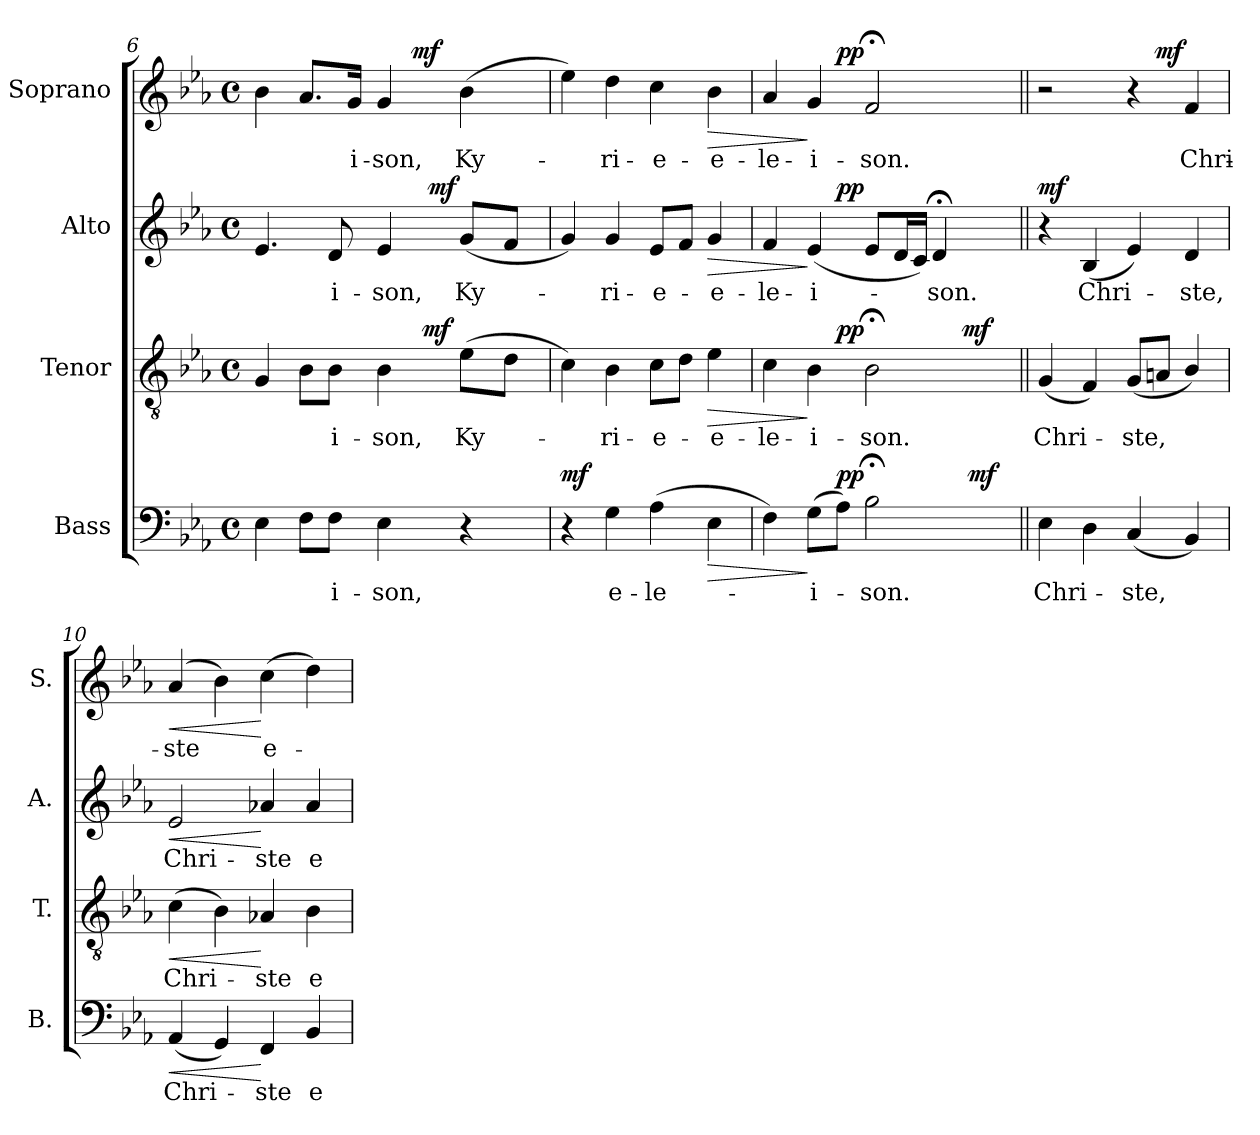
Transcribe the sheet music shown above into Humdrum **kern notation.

**kern	**text	**dynam	**kern	**text	**dynam	**kern	**text	**dynam	**kern	**text	**dynam
*part4	*part4	*part4	*part3	*part3	*part3	*part2	*part2	*part2	*part1	*part1	*part1
*staff4	*staff4	*staff4	*staff3	*staff3	*staff3	*staff2	*staff2	*staff2	*staff1	*staff1	*staff1
*I"Bass	*	*	*I"Tenor	*	*	*I"Alto	*	*	*I"Soprano	*	*
*I'B.	*	*	*I'T.	*	*	*I'A.	*	*	*I'S.	*	*
!!LO:LB:g=z
*clefF4	*	*	*clefGv2	*	*	*clefG2	*	*	*clefG2	*	*
*	*	*	*ITrd7c12	*	*	*	*	*	*	*	*
*k[b-e-a-]	*	*	*k[b-e-a-]	*	*	*k[b-e-a-]	*	*	*k[b-e-a-]	*	*
*E-:	*	*	*E-:	*	*	*E-:	*	*	*E-:	*	*
*M4/4	*	*	*M4/4	*	*	*M4/4	*	*	*M4/4	*	*
*met(c)	*	*	*met(c)	*	*	*met(c)	*	*	*met(c)	*	*
=6	=6	=6	=6	=6	=6	=6	=6	=6	=6	=6	=6
*	*	*	*^	*	*	*^	*	*	*^	*	*
4E-i\	.	.	4GGi/	2ryy	.	.	4.e-i/	2ryy	.	.	4b-i\	2ryy	.	.
8Fi\L	.	.	8BB-i\L	.	.	.	.	.	.	.	8.a-i/L	.	.	.
!	!LO:LY:b:color=#000000	!	!	!	!	!	!	!	!	!	!	!	!	!
!	!	!	!	!	!LO:LY:b:color=#000000	!	!	!	!	!	!	!	!	!
!	!	!	!	!	!	!	!	!	!LO:LY:b:color=#000000	!	!	!	!	!
8Fi\J	-i-	.	8BB-i\J	.	-i-	.	8di/	.	-i-	.	.	.	.	.
!	!	!	!	!	!	!	!	!	!	!	!	!	!LO:LY:b:color=#000000	!
.	.	.	.	.	.	.	.	.	.	.	16gi/Jk	.	-i-	.
!	!LO:LY:b:color=#000000	!	!	!	!	!	!	!	!	!	!	!	!	!
!	!	!	!	!	!LO:LY:b:color=#000000	!	!	!	!	!	!	!	!	!
!	!	!	!	!	!	!	!	!	!LO:LY:b:color=#000000	!	!	!	!	!
!	!	!	!	!	!	!	!	!	!	!	!	!	!LO:LY:b:color=#000000	!
4E-i\	-son,	.	4BB-i\	16ryy	-son,	.	4e-i/	16ryy	-son,	.	4gi/	16ryy	-son,	.
.	.	.	.	32ryy	.	.	.	32ryy	.	.	.	64ryy	.	.
.	.	.	.	.	.	.	.	.	.	.	.	128...ryy	.	.
.	.	.	.	.	.	.	.	.	.	.	.	4ryy	.	mf
.	.	.	.	128ryy	.	.	.	64ryy	.	.	.	.	.	.
.	.	.	.	256ryy	.	.	.	.	.	.	.	.	.	.
.	.	.	.	1024ryy	.	.	.	.	.	.	.	.	.	.
.	.	.	.	4ryy	.	mf	.	.	.	.	.	.	.	.
.	.	.	.	.	.	.	.	256ryy	.	.	.	.	.	.
.	.	.	.	.	.	.	.	4ryy	.	mf	.	.	.	.
!	!	!	!	!	!LO:LY:b:color=#000000	!	!	!	!	!	!	!	!	!
!	!	!	!	!	!	!	!	!	!LO:LY:b:color=#000000	!	!	!	!	!
!	!	!	!	!	!	!	!	!	!	!	!	!	!LO:LY:b:color=#000000	!
4r	.	.	(8E-i\L	.	Ky-	.	(8gi/L	.	Ky-	.	(4b-i\	.	Ky-	.
.	.	.	.	.	.	.	.	.	.	.	.	8ryy	.	.
.	.	.	.	8ryy	.	.	.	.	.	.	.	.	.	.
.	.	.	.	.	.	.	.	8ryy	.	.	.	.	.	.
.	.	.	8Di\J	.	.	.	8fi/J	.	.	.	.	.	.	.
.	.	.	.	.	.	.	.	.	.	.	.	32ryy	.	.
.	.	.	.	64ryy	.	.	.	.	.	.	.	.	.	.
.	.	.	.	.	.	.	.	128.ryy	.	.	.	.	.	.
.	.	.	.	512.ryy	.	.	.	.	.	.	.	.	.	.
.	.	.	.	.	.	.	.	.	.	.	.	1024ryy	.	.
*	*	*	*v	*v	*	*	*	*	*	*	*v	*v	*	*
*	*	*	*	*	*	*v	*v	*	*	*	*	*
=7	=7	=7	=7	=7	=7	=7	=7	=7	=7	=7	=7
4r	.	mf	4Ci\)	.	.	4gi/)	.	.	4ee-i\)	.	.
!	!LO:LY:b:color=#000000	!	!	!	!	!	!	!	!	!	!
!	!	!	!	!LO:LY:b:color=#000000	!	!	!	!	!	!	!
!	!	!	!	!	!	!	!LO:LY:b:color=#000000	!	!	!	!
!	!	!	!	!	!	!	!	!	!	!LO:LY:b:color=#000000	!
4Gi\	e-	.	4BB-i\	-ri-	.	4gi/	-ri-	.	4ddi\	-ri-	.
!	!LO:LY:b:color=#000000	!	!	!	!	!	!	!	!	!	!
!	!	!	!	!LO:LY:b:color=#000000	!	!	!	!	!	!	!
!	!	!	!	!	!	!	!LO:LY:b:color=#000000	!	!	!	!
!	!	!	!	!	!	!	!	!	!	!LO:LY:b:color=#000000	!
(4A-i\	-le-	.	8Ci\L	-e-	.	8e-i/L	-e-	.	4cci\	-e-	.
.	.	.	8Di\J	.	.	8fi/J	.	.	.	.	.
!	!	!LO:HP:b	!	!	!	!	!	!	!	!	!
!	!	!	!	!LO:LY:b:color=#000000	!LO:HP:b	!	!	!	!	!	!
!	!	!	!	!	!	!	!LO:LY:b:color=#000000	!LO:HP:b	!	!	!
!	!	!	!	!	!	!	!	!	!	!LO:LY:b:color=#000000	!LO:HP:b
4E-i\	.	>	4E-i\	-e-	>	4gi/	-e-	>	4b-i\	-e-	>
=8	=8	=8	=8	=8	=8	=8	=8	=8	=8	=8	=8
!	!	!	!	!LO:LY:b:color=#000000	!	!	!	!	!	!	!
!	!	!	!	!	!	!	!LO:LY:b:color=#000000	!	!	!	!
!	!	!	!	!	!	!	!	!	!LO:TX:a:i:t=ritard.	!	!
!	!	!	!	!	!	!LO:TX:a:i:t=ritard.	!	!	!	!	!
!	!	!	!LO:TX:a:i:t=ritard.	!	!	!	!	!	!	!	!
!LO:TX:a:i:t=ritard.	!	!	!	!	!	!	!	!	!	!	!
!	!	!	!	!	!	!	!	!	!	!LO:LY:b:color=#000000	!
*^	*	*	*^	*	*	*^	*	*	*^	*	*
*	*	*	*	*	*^	*	*	*	*	*	*	*	*	*	*
4Fi\)	2ryy	.	.	4Ci\	4.ryy	2ryy	-le-	.	4fi/	4.ryy	-le-	.	4a-i/	4.ryy	-le-	.
!	!	!LO:LY:b:color=#000000	!	!	!	!	!	!	!	!	!	!	!	!	!	!
!	!	!	!	!	!	!	!LO:LY:b:color=#000000	!	!	!	!	!	!	!	!	!
!	!	!	!	!	!	!	!	!	!	!	!LO:LY:b:color=#000000	!	!	!	!	!
!	!	!	!	!	!	!	!	!	!	!	!	!	!	!	!LO:LY:b:color=#000000	!
(8Gi\L	.	-i-	]	4BB-i\	.	.	-i-	]	(4e-i/	.	-i-	]	4gi/	.	-i-	]
8A-i\J)	.	.	pp	.	2ryy	.	.	pp	.	2ryy	.	pp	.	2ryy	.	pp
!	!	!LO:LY:b:color=#000000	!	!	!	!	!	!	!	!	!	!	!	!	!	!
!	!	!	!	!	!	!	!LO:LY:b:color=#000000	!	!	!	!	!	!	!	!	!
!	!	!	!	!	!	!	!	!	!	!	!	!	!	!	!LO:LY:b:color=#000000	!
2B-;i\	4ryy	-son.	.	2BB-;i\	.	4ryy	-son.	.	8e-i/L	.	.	.	2f;i/	.	-son.	.
.	.	.	.	.	.	.	.	.	16di/L	.	.	.	.	.	.	.
.	.	.	.	.	.	.	.	.	16ci/JJ)	.	.	.	.	.	.	.
!	!	!	!	!	!	!	!	!	!	!	!LO:LY:b:color=#000000	!	!	!	!	!
.	8ryy	.	.	.	.	8ryy	.	.	4d;i/	.	-son.	.	.	.	.	.
.	128ryy	.	.	.	8ryy	512ryy	.	.	.	8ryy	.	.	.	8ryy	.	.
.	.	.	.	.	.	16ryy	.	mf	.	.	.	.	.	.	.	.
.	1024ryy	.	.	.	.	.	.	.	.	.	.	.	.	.	.	.
.	16ryy	.	mf	.	.	.	.	.	.	.	.	.	.	.	.	.
.	.	.	.	.	.	32ryy	.	.	.	.	.	.	.	.	.	.
.	32ryy	.	.	.	.	.	.	.	.	.	.	.	.	.	.	.
.	.	.	.	.	.	64...ryy	.	.	.	.	.	.	.	.	.	.
.	64ryy	.	.	.	.	.	.	.	.	.	.	.	.	.	.	.
.	256..ryy	.	.	.	.	.	.	.	.	.	.	.	.	.	.	.
*v	*v	*	*	*	*	*	*	*	*v	*v	*	*	*	*	*	*
*	*	*	*v	*v	*v	*	*	*	*	*	*	*	*	*
=9||	=9||	=9||	=9||	=9||	=9||	=9||	=9||	=9||	=9||	=9||	=9||	=9||
*^	*	*	*^	*	*	*^	*	*	*	*	*	*
*	*	*	*	*	*^	*	*	*	*	*	*	*	*	*	*
!	!	!LO:LY:b:color=#000000	!	!	!	!	!	!	!	!	!	!	!	!	!	!
*v	*v	*	*	*	*	*	*	*	*v	*v	*	*	*	*	*	*
*	*	*	*v	*v	*v	*	*	*	*	*	*	*	*	*
*^	*	*	*^	*	*	*^	*	*	*	*	*	*
*	*	*	*	*	*^	*	*	*	*	*	*	*	*	*	*
!	!	!	!	!	!	!	!LO:LY:b:color=#000000	!	!	!	!	!	!	!	!	!
*v	*v	*	*	*	*	*	*	*	*v	*v	*	*	*	*	*	*
*	*	*	*v	*v	*v	*	*	*	*	*	*	*	*	*
4E-i\	Chri-	.	(4GGi/	Chri-	.	4r	.	mf	2r	2ryy	.	.
!	!	!	!	!	!	!	!LO:LY:b:color=#000000	!	!	!	!	!
4Di\	.	.	4FFi/)	.	.	(4B-i/	Chri-	.	.	.	.	.
!	!LO:LY:b:color=#000000	!	!	!	!	!	!	!	!	!	!	!
!	!	!	!	!LO:LY:b:color=#000000	!	!	!	!	!	!	!	!
(4Ci/	-ste,	.	(8GGi/L	-ste,	.	4e-i/)	.	.	4r	8ryy	.	.
.	.	.	8AAni/J	.	.	.	.	.	.	4.ryy	.	mf
!	!	!	!	!	!	!	!LO:LY:b:color=#000000	!	!	!	!	!
!	!	!	!	!	!	!	!	!	!	!	!LO:LY:b:color=#000000	!
4BB-i/)	.	.	4BB-i/)	.	.	4di/	-ste,	.	4fi/	.	Chri-	.
*	*	*	*	*	*	*	*	*	*v	*v	*	*
=10	=10	=10	=10	=10	=10	=10	=10	=10	=10	=10	=10
*	*	*	*	*	*	*	*	*	*^	*	*
!	!LO:LY:b:color=#000000	!LO:HP:b	!	!	!	!	!	!	!	!	!	!
*	*	*	*	*	*	*	*	*	*v	*v	*	*
*	*	*	*	*	*	*	*	*	*^	*	*
!	!	!	!	!LO:LY:b:color=#000000	!LO:HP:b	!	!	!	!	!	!	!
*	*	*	*	*	*	*	*	*	*v	*v	*	*
*	*	*	*	*	*	*	*	*	*^	*	*
!	!	!	!	!	!	!	!LO:LY:b:color=#000000	!LO:HP:b	!	!	!	!
*	*	*	*	*	*	*	*	*	*v	*v	*	*
*	*	*	*	*	*	*	*	*	*^	*	*
!	!	!	!	!	!	!	!	!	!	!	!LO:LY:b:color=#000000	!LO:HP:b
*	*	*	*	*	*	*	*	*	*v	*v	*	*
(4AA-i/	Chri-	<	(4Ci\	Chri-	<	2e-i/	Chri-	<	(4a-i/	-ste	<
4GGi/)	.	.	4BB-i\)	.	.	.	.	.	4b-i\)	.	.
!	!LO:LY:b:color=#000000	!	!	!	!	!	!	!	!	!	!
!	!	!	!	!LO:LY:b:color=#000000	!	!	!	!	!	!	!
!	!	!	!	!	!	!	!LO:LY:b:color=#000000	!	!	!	!
!	!	!	!	!	!	!	!	!	!	!LO:LY:b:color=#000000	!
4FFi/	-ste	[	4AA-Xi/	-ste	[	4a-Xi/	-ste	[	(4cci\	e-	[
!	!LO:LY:b:color=#000000	!	!	!	!	!	!	!	!	!	!
!	!	!	!	!LO:LY:b:color=#000000	!	!	!	!	!	!	!
!	!	!	!	!	!	!	!LO:LY:b:color=#000000	!	!	!	!
4BB-i/	e-	.	4BB-i\	e-	.	4a-i/	e-	.	4ddi\)	.	.
=	=	=	=	=	=	=	=	=	=	=	=
*-	*-	*-	*-	*-	*-	*-	*-	*-	*-	*-	*-
